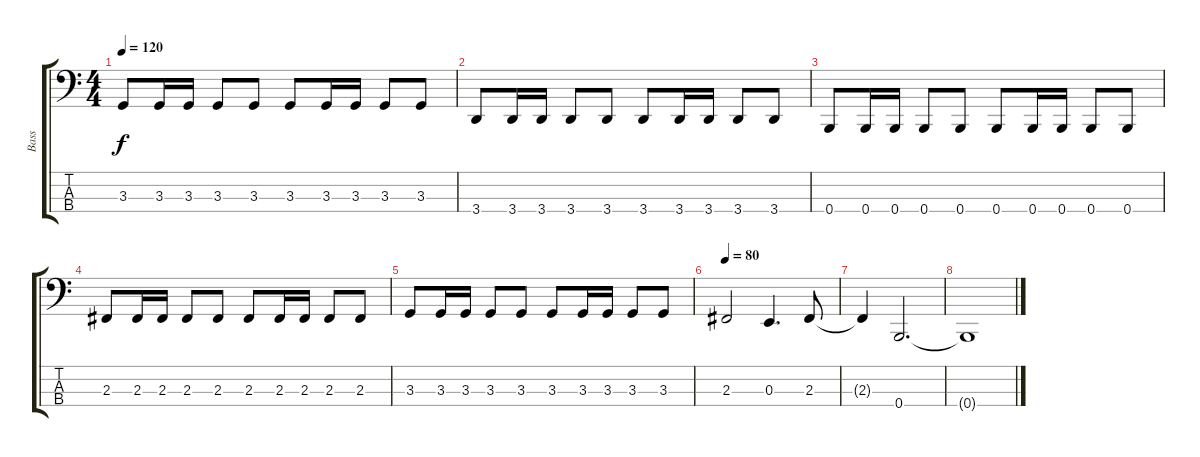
\track ("Bass" "Bass") {instrument electricbassfinger}
\staff {score tabs}
\tuning (D2 A1 E1 B0) {hide}
\ts (4 4)
\tempo 120
\clef f4
\ks c
3.3.8{dy f} 3.3.16 3.3.16 3.3.8 3.3.8 3.3.8 3.3.16 3.3.16 3.3.8 3.3.8 |
3.4.8 3.4.16 3.4.16 3.4.8 3.4.8 3.4.8 3.4.16 3.4.16 3.4.8 3.4.8 |
0.4.8 0.4.16 0.4.16 0.4.8 0.4.8 0.4.8 0.4.16 0.4.16 0.4.8 0.4.8 |
2.3.8 2.3.16 2.3.16 2.3.8 2.3.8 2.3.8 2.3.16 2.3.16 2.3.8 2.3.8 |
3.3.8 3.3.16 3.3.16 3.3.8 3.3.8 3.3.8 3.3.16 3.3.16 3.3.8 3.3.8 |
\tempo 80
2.3.2 0.3.4{d} 2.3.8 |
2.3{t}.4 0.4.2{d} |
0.4{t}.1
